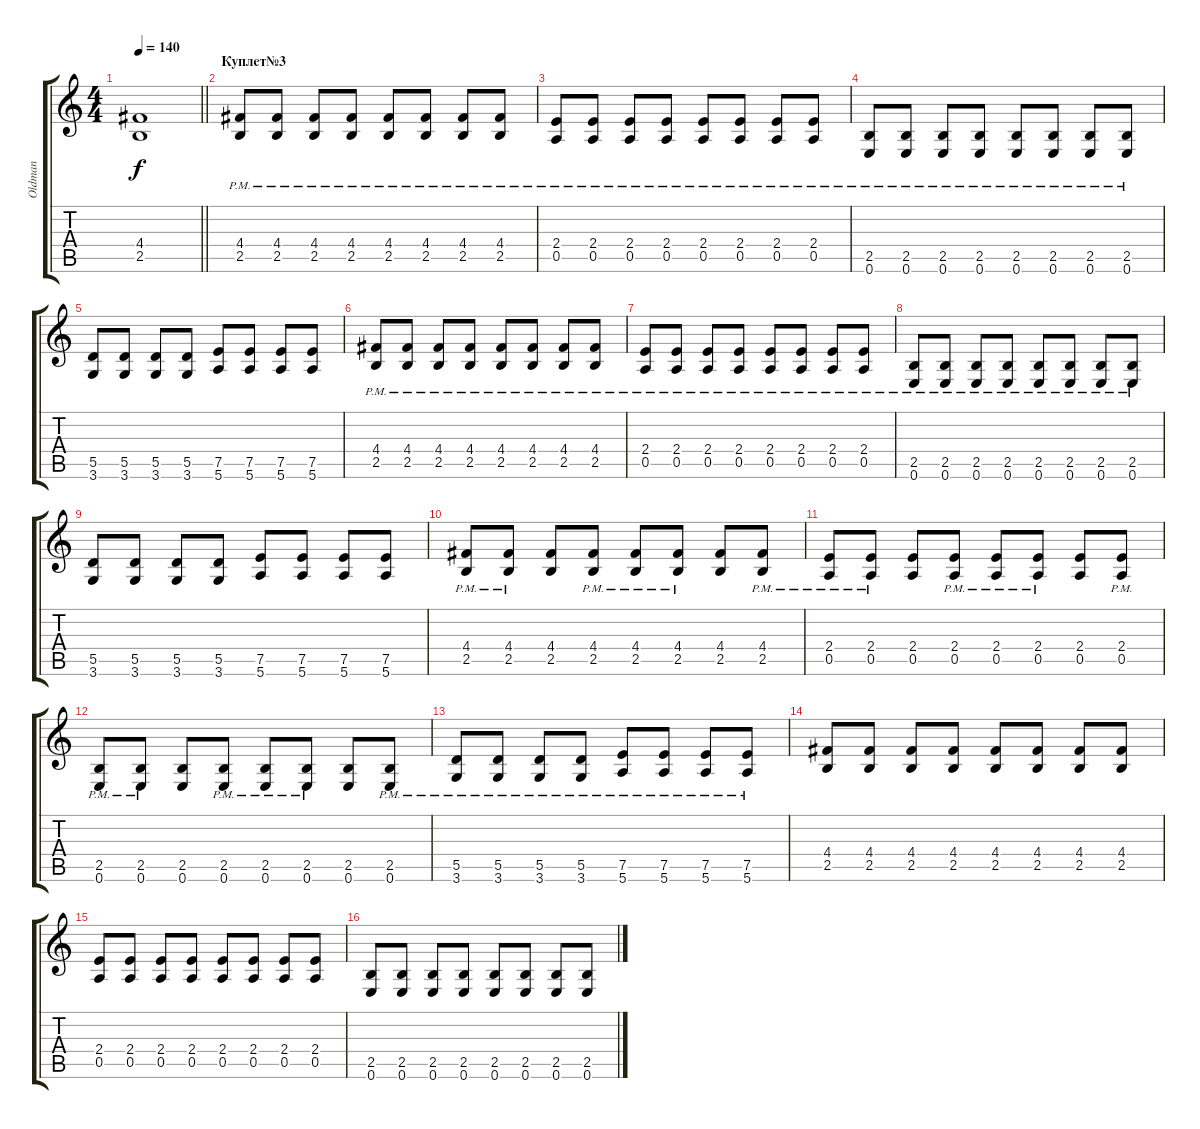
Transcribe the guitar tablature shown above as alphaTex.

\track ("Oldman" "Oldman") {instrument distortionguitar}
\staff {score tabs}
\tuning (E4 B3 G3 D3 A2 E2) {hide}
\ts (4 4)
\tempo 140
\clef g2
\barLineRight lightlight
\ks c
(4.4 2.5).1{dy f} |
\section ("" "Куплет№3")
(4.4{pm} 2.5{pm}).8 (4.4{pm} 2.5{pm}).8 (4.4{pm} 2.5{pm}).8 (4.4{pm} 2.5{pm}).8 (4.4{pm} 2.5{pm}).8 (4.4{pm} 2.5{pm}).8 (4.4{pm} 2.5{pm}).8 (4.4{pm} 2.5{pm}).8 |
(2.4{pm} 0.5{pm}).8 (2.4{pm} 0.5{pm}).8 (2.4{pm} 0.5{pm}).8 (2.4{pm} 0.5{pm}).8 (2.4{pm} 0.5{pm}).8 (2.4{pm} 0.5{pm}).8 (2.4{pm} 0.5{pm}).8 (2.4{pm} 0.5{pm}).8 |
(2.5{pm} 0.6{pm}).8 (2.5{pm} 0.6{pm}).8 (2.5{pm} 0.6{pm}).8 (2.5{pm} 0.6{pm}).8 (2.5{pm} 0.6{pm}).8 (2.5{pm} 0.6{pm}).8 (2.5{pm} 0.6{pm}).8 (2.5{pm} 0.6{pm}).8 |
(5.5 3.6).8 (5.5 3.6).8 (5.5 3.6).8 (5.5 3.6).8 (7.5 5.6).8 (7.5 5.6).8 (7.5 5.6).8 (7.5 5.6).8 |
(4.4{pm} 2.5{pm}).8 (4.4{pm} 2.5{pm}).8 (4.4{pm} 2.5{pm}).8 (4.4{pm} 2.5{pm}).8 (4.4{pm} 2.5{pm}).8 (4.4{pm} 2.5{pm}).8 (4.4{pm} 2.5{pm}).8 (4.4{pm} 2.5{pm}).8 |
(2.4{pm} 0.5{pm}).8 (2.4{pm} 0.5{pm}).8 (2.4{pm} 0.5{pm}).8 (2.4{pm} 0.5{pm}).8 (2.4{pm} 0.5{pm}).8 (2.4{pm} 0.5{pm}).8 (2.4{pm} 0.5{pm}).8 (2.4{pm} 0.5{pm}).8 |
(2.5{pm} 0.6{pm}).8 (2.5{pm} 0.6{pm}).8 (2.5{pm} 0.6{pm}).8 (2.5{pm} 0.6{pm}).8 (2.5{pm} 0.6{pm}).8 (2.5{pm} 0.6{pm}).8 (2.5{pm} 0.6{pm}).8 (2.5{pm} 0.6{pm}).8 |
(5.5 3.6).8 (5.5 3.6).8 (5.5 3.6).8 (5.5 3.6).8 (7.5 5.6).8 (7.5 5.6).8 (7.5 5.6).8 (7.5 5.6).8 |
(4.4{pm} 2.5{pm}).8 (4.4{pm} 2.5{pm}).8 (4.4 2.5).8 (4.4{pm} 2.5{pm}).8 (4.4{pm} 2.5{pm}).8 (4.4{pm} 2.5{pm}).8 (4.4 2.5).8 (4.4{pm} 2.5{pm}).8 |
(2.4{pm} 0.5{pm}).8 (2.4{pm} 0.5{pm}).8 (2.4 0.5).8 (2.4{pm} 0.5{pm}).8 (2.4{pm} 0.5{pm}).8 (2.4{pm} 0.5{pm}).8 (2.4 0.5).8 (2.4{pm} 0.5{pm}).8 |
(2.5{pm} 0.6{pm}).8 (2.5{pm} 0.6{pm}).8 (2.5 0.6).8 (2.5{pm} 0.6{pm}).8 (2.5{pm} 0.6{pm}).8 (2.5{pm} 0.6{pm}).8 (2.5 0.6).8 (2.5{pm} 0.6{pm}).8 |
(5.5{pm} 3.6{pm}).8 (5.5{pm} 3.6{pm}).8 (5.5{pm} 3.6{pm}).8 (5.5{pm} 3.6{pm}).8 (7.5{pm} 5.6{pm}).8 (7.5{pm} 5.6{pm}).8 (7.5{pm} 5.6{pm}).8 (7.5{pm} 5.6{pm}).8 |
(4.4 2.5).8 (4.4 2.5).8 (4.4 2.5).8 (4.4 2.5).8 (4.4 2.5).8 (4.4 2.5).8 (4.4 2.5).8 (4.4 2.5).8 |
(2.4 0.5).8 (2.4 0.5).8 (2.4 0.5).8 (2.4 0.5).8 (2.4 0.5).8 (2.4 0.5).8 (2.4 0.5).8 (2.4 0.5).8 |
(2.5 0.6).8 (2.5 0.6).8 (2.5 0.6).8 (2.5 0.6).8 (2.5 0.6).8 (2.5 0.6).8 (2.5 0.6).8 (2.5 0.6).8
